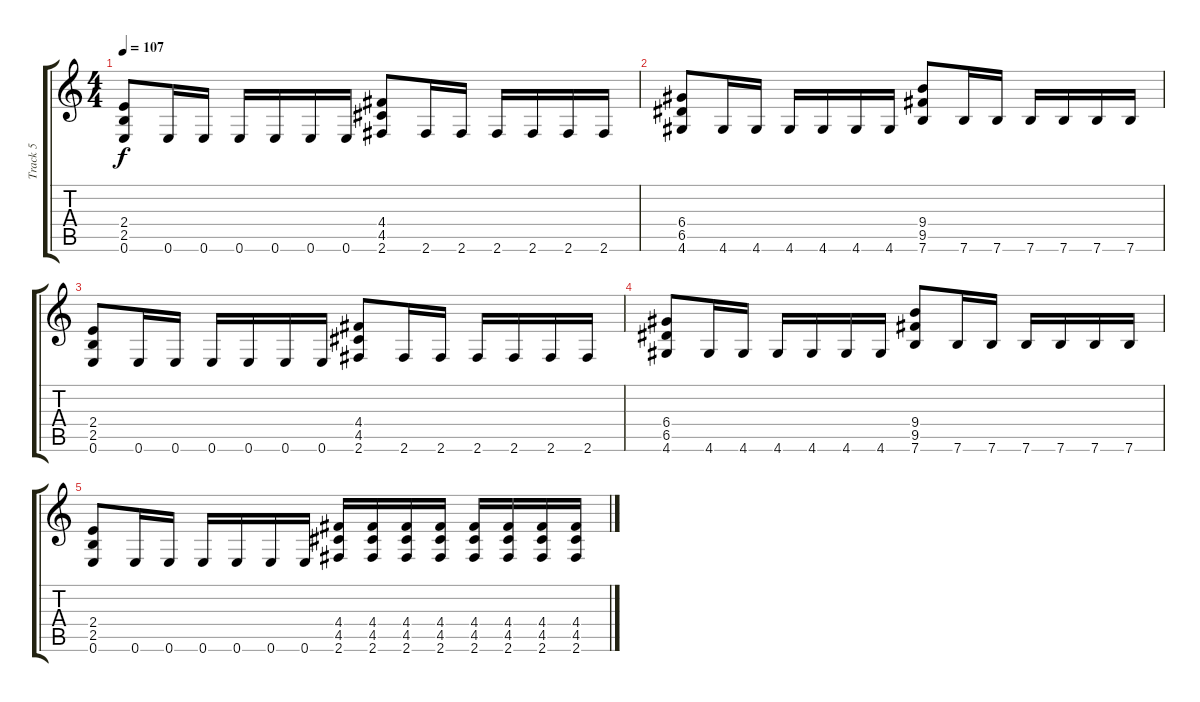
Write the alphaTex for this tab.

\track ("Track 5" "Track 5") {instrument distortionguitar}
\staff {score tabs}
\tuning (E4 B3 G3 D3 A2 E2) {hide}
\ts (4 4)
\tempo 107
\clef g2
\ks c
(2.4 2.5 0.6).8{dy f} 0.6.16 0.6.16 0.6.16 0.6.16 0.6.16 0.6.16 (4.4 4.5 2.6).8 2.6.16 2.6.16 2.6.16 2.6.16 2.6.16 2.6.16 |
(6.4 6.5 4.6).8 4.6.16 4.6.16 4.6.16 4.6.16 4.6.16 4.6.16 (9.4 9.5 7.6).8 7.6.16 7.6.16 7.6.16 7.6.16 7.6.16 7.6.16 |
(2.4 2.5 0.6).8 0.6.16 0.6.16 0.6.16 0.6.16 0.6.16 0.6.16 (4.4 4.5 2.6).8 2.6.16 2.6.16 2.6.16 2.6.16 2.6.16 2.6.16 |
(6.4 6.5 4.6).8 4.6.16 4.6.16 4.6.16 4.6.16 4.6.16 4.6.16 (9.4 9.5 7.6).8 7.6.16 7.6.16 7.6.16 7.6.16 7.6.16 7.6.16 |
(2.4 2.5 0.6).8 0.6.16 0.6.16 0.6.16 0.6.16 0.6.16 0.6.16 (4.4 4.5 2.6).16 (4.4 4.5 2.6).16 (4.4 4.5 2.6).16 (4.4 4.5 2.6).16 (4.4 4.5 2.6).16 (4.4 4.5 2.6).16 (4.4 4.5 2.6).16 (4.4 4.5 2.6).16
